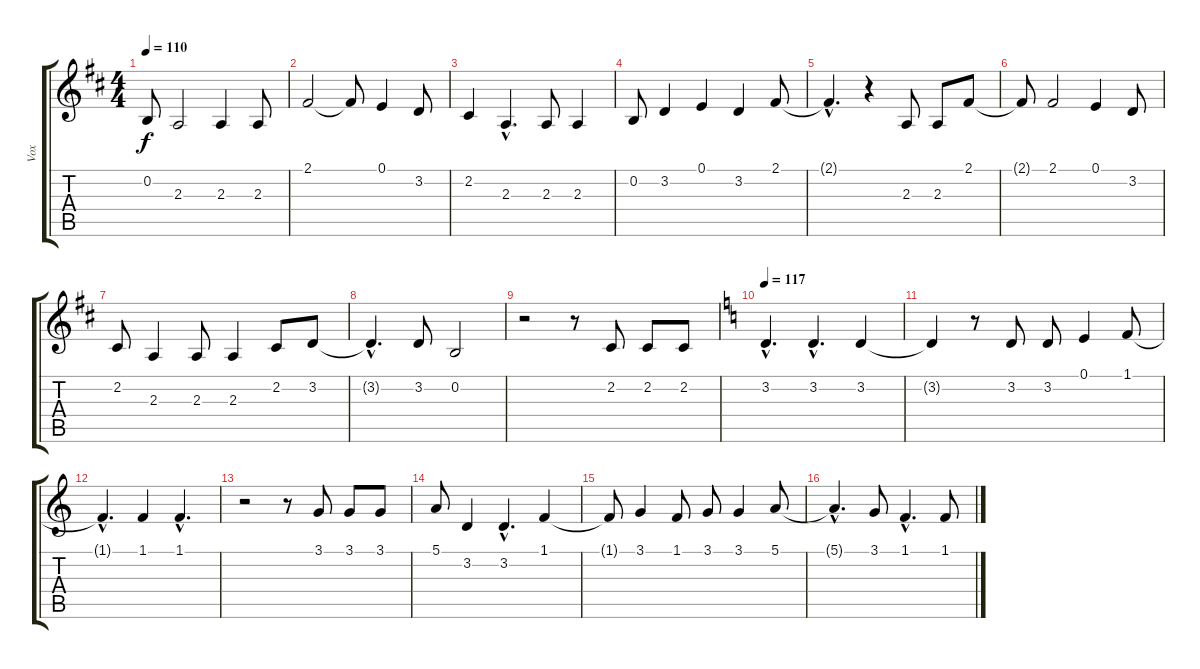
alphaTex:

\track ("Vox" "Vox") {instrument harmonica}
\staff {score tabs}
\tuning (E4 B3 G3 D3 A2 E2) {hide}
\ts (4 4)
\tempo 110
\clef g2
\ks d
0.2{t}.8{dy f} 2.3.2 2.3.4 2.3.8 |
2.1.2 2.1{t}.8 0.1.4 3.2.8 |
2.2.4 2.3{hac}.4{d} 2.3.8 2.3.4 |
0.2.8 3.2.4 0.1.4 3.2.4 2.1.8 |
2.1{hac t}.4{d} r.4 2.3.8 2.3.8 2.1.8 |
2.1{t}.8 2.1.2 0.1.4 3.2.8 |
2.2.8 2.3.4 2.3.8 2.3.4 2.2.8 3.2.8 |
3.2{hac t}.4{d} 3.2.8 0.2.2 |
r.2 r.8 2.2.8{volume 14} 2.2.8 2.2.8 |
\tempo 117
\ks c
3.2{hac}.4{d} 3.2{hac}.4{d} 3.2.4 |
3.2{t}.4 r.8 3.2.8 3.2.8 0.1.4 1.1.8 |
1.1{hac t}.4{d} 1.1.4 1.1{hac}.4{d} |
r.2 r.8 3.1.8 3.1.8 3.1.8 |
5.1.8 3.2.4 3.2{hac}.4{d} 1.1.4 |
1.1{t}.8 3.1.4 1.1.8 3.1.8 3.1.4 5.1.8 |
5.1{hac t}.4{d} 3.1.8 1.1{hac}.4{d} 1.1.8
